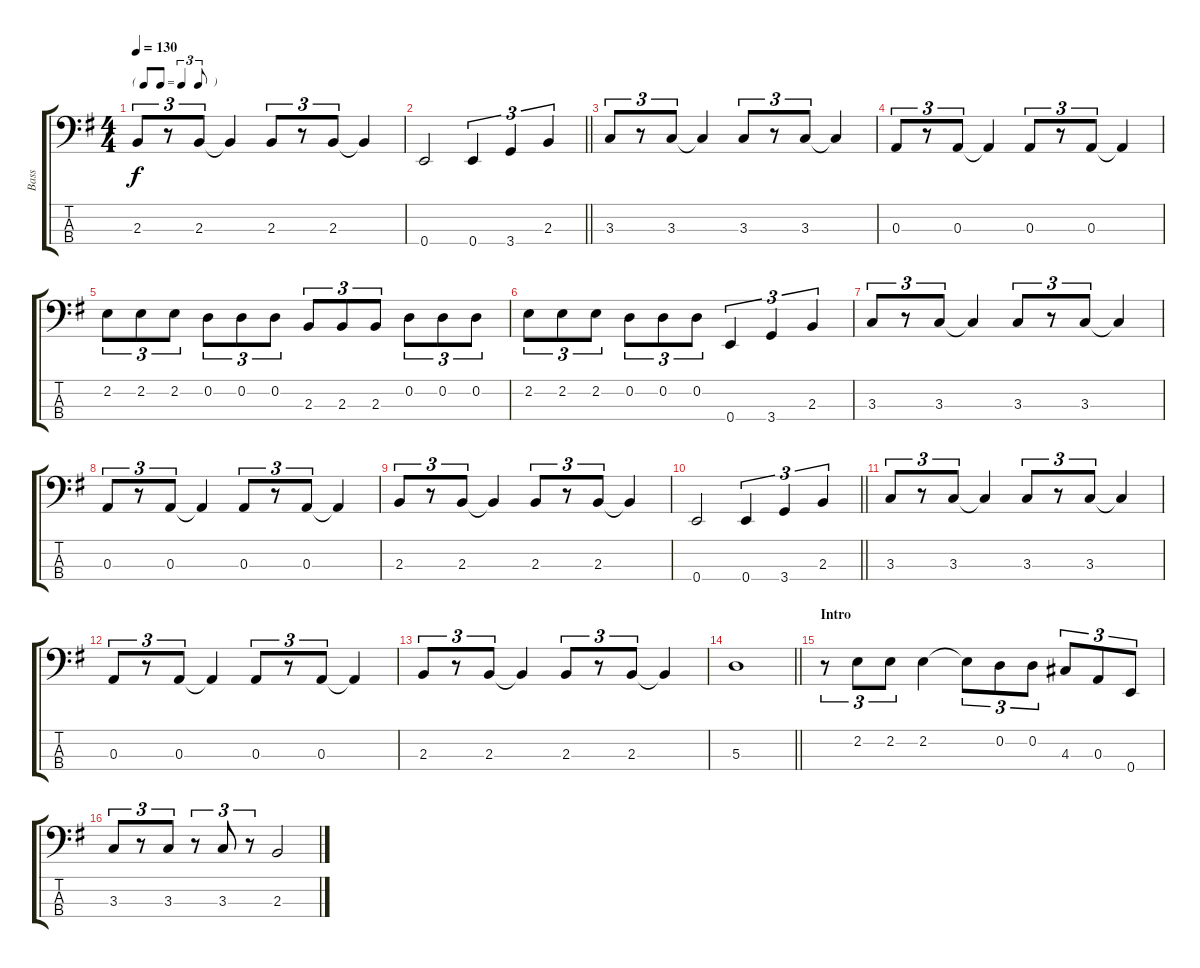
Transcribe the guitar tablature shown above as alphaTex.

\track ("Bass" "Bass") {instrument electricbassfinger}
\staff {score tabs}
\tuning (G2 D2 A1 E1) {hide}
\ts (4 4)
\tf triplet8th
\tempo 130
\clef f4
\ks eminor
2.3.8{tu (3 2) dy f} r.8{tu (3 2)} 2.3.8{tu (3 2)} 2.3{t}.4 2.3.8{tu (3 2)} r.8{tu (3 2)} 2.3.8{tu (3 2)} 2.3{t}.4 |
\barLineRight lightlight
0.4.2 0.4.4{tu (3 2)} 3.4.4{tu (3 2)} 2.3.4{tu (3 2)} |
3.3.8{tu (3 2)} r.8{tu (3 2)} 3.3.8{tu (3 2)} 3.3{t}.4 3.3.8{tu (3 2)} r.8{tu (3 2)} 3.3.8{tu (3 2)} 3.3{t}.4 |
0.3.8{tu (3 2)} r.8{tu (3 2)} 0.3.8{tu (3 2)} 0.3{t}.4 0.3.8{tu (3 2)} r.8{tu (3 2)} 0.3.8{tu (3 2)} 0.3{t}.4 |
2.2.8{tu (3 2)} 2.2.8{tu (3 2)} 2.2.8{tu (3 2)} 0.2.8{tu (3 2)} 0.2.8{tu (3 2)} 0.2.8{tu (3 2)} 2.3.8{tu (3 2)} 2.3.8{tu (3 2)} 2.3.8{tu (3 2)} 0.2.8{tu (3 2)} 0.2.8{tu (3 2)} 0.2.8{tu (3 2)} |
2.2.8{tu (3 2)} 2.2.8{tu (3 2)} 2.2.8{tu (3 2)} 0.2.8{tu (3 2)} 0.2.8{tu (3 2)} 0.2.8{tu (3 2)} 0.4.4{tu (3 2)} 3.4.4{tu (3 2)} 2.3.4{tu (3 2)} |
3.3.8{tu (3 2)} r.8{tu (3 2)} 3.3.8{tu (3 2)} 3.3{t}.4 3.3.8{tu (3 2)} r.8{tu (3 2)} 3.3.8{tu (3 2)} 3.3{t}.4 |
0.3.8{tu (3 2)} r.8{tu (3 2)} 0.3.8{tu (3 2)} 0.3{t}.4 0.3.8{tu (3 2)} r.8{tu (3 2)} 0.3.8{tu (3 2)} 0.3{t}.4 |
2.3.8{tu (3 2)} r.8{tu (3 2)} 2.3.8{tu (3 2)} 2.3{t}.4 2.3.8{tu (3 2)} r.8{tu (3 2)} 2.3.8{tu (3 2)} 2.3{t}.4 |
\barLineRight lightlight
0.4.2 0.4.4{tu (3 2)} 3.4.4{tu (3 2)} 2.3.4{tu (3 2)} |
3.3.8{tu (3 2)} r.8{tu (3 2)} 3.3.8{tu (3 2)} 3.3{t}.4 3.3.8{tu (3 2)} r.8{tu (3 2)} 3.3.8{tu (3 2)} 3.3{t}.4 |
0.3.8{tu (3 2)} r.8{tu (3 2)} 0.3.8{tu (3 2)} 0.3{t}.4 0.3.8{tu (3 2)} r.8{tu (3 2)} 0.3.8{tu (3 2)} 0.3{t}.4 |
2.3.8{tu (3 2)} r.8{tu (3 2)} 2.3.8{tu (3 2)} 2.3{t}.4 2.3.8{tu (3 2)} r.8{tu (3 2)} 2.3.8{tu (3 2)} 2.3{t}.4 |
\barLineRight lightlight
5.3.1 |
\section ("" "Intro")
r.8{tu (3 2)} 2.2.8{tu (3 2)} 2.2.8{tu (3 2)} 2.2.4 2.2{t}.8{tu (3 2)} 0.2.8{tu (3 2)} 0.2.8{tu (3 2)} 4.3.8{tu (3 2)} 0.3.8{tu (3 2)} 0.4.8{tu (3 2)} |
3.3.8{tu (3 2)} r.8{tu (3 2)} 3.3.8{tu (3 2)} r.8{tu (3 2)} 3.3.8{tu (3 2)} r.8{tu (3 2)} 2.3.2
